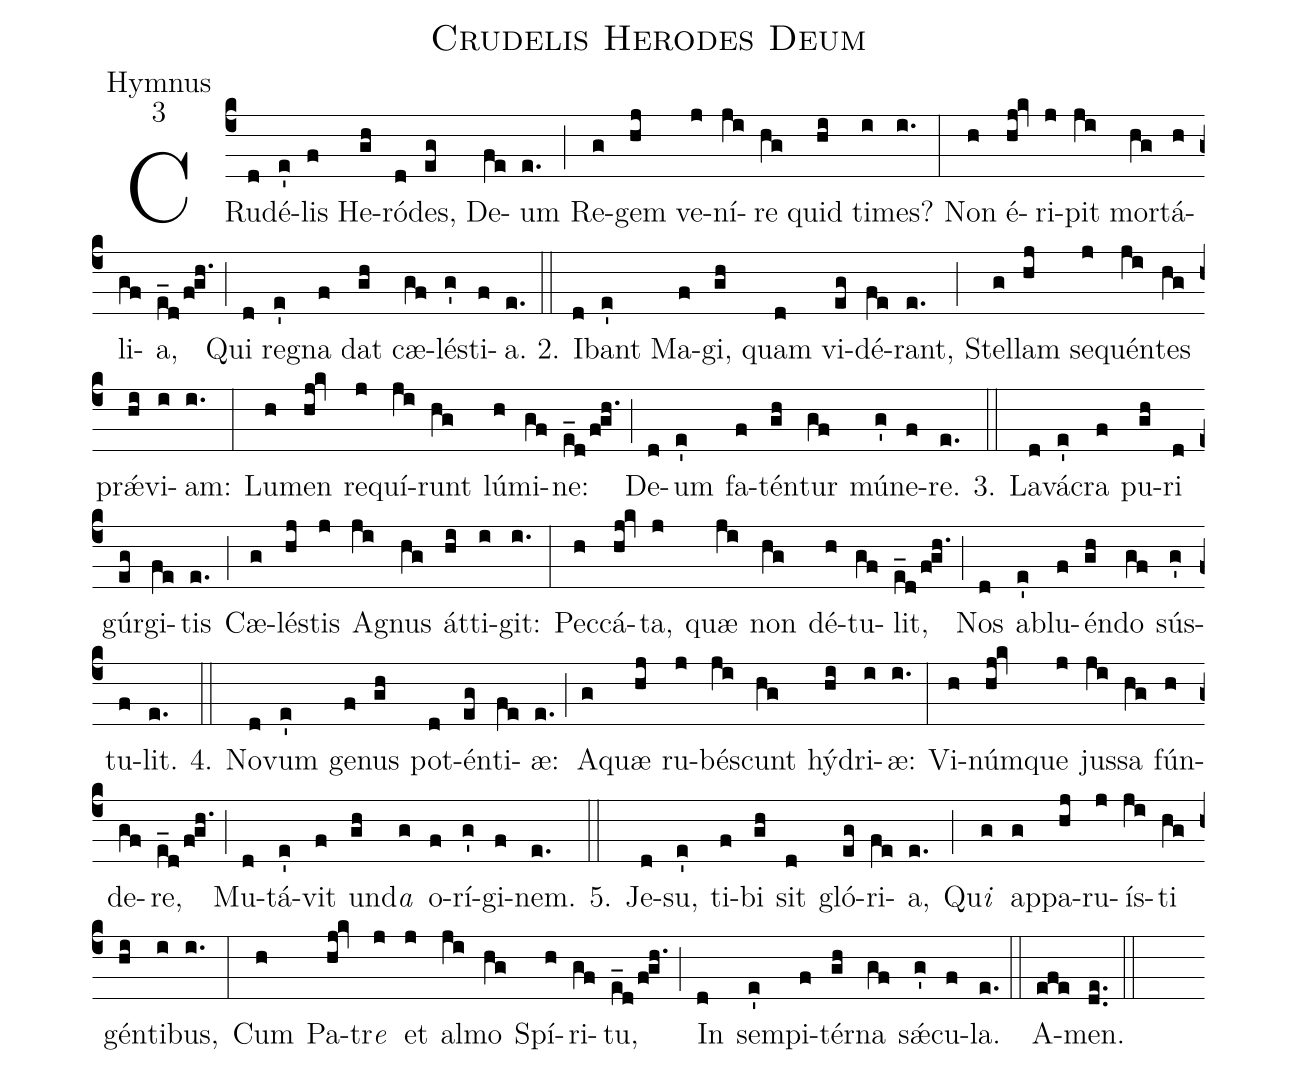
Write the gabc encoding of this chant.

name: Crudelis Herodes Deum;
office-part: Hymnus;
mode: 3;
%%
(c4) CRu(d)dé(e')lis(f) He(gh)ró(d)des,(eg) De(fe)um(e.) (;) Re(g)gem(hj) ve(j)ní(ji)re(hg) quid(hi) ti(i)mes?(i.) (:)
Non(h) é(hj!kv)ri(j)pit(ji) mor(hg)tá(h)li(gf)a,(e_d/f!gh.) (;) Qui(d) re(e')gna(f) dat(gh) cæ(gf)lés(g')ti(f)a.(e.) (::)
2. I(d)bant(e') Ma(f)gi,(gh) quam(d) vi(eg)dé(fe)rant,(e.) (;) Stel(g)lam(hj) se(j)quén(ji)tes(hg) prǽ(hi)vi(i)am:(i.) (:)
Lu(h)men(hj!kv) re(j)quí(ji)runt(hg) lú(h)mi(gf)ne:(e_d/f!gh.) (;) De(d)um(e') fa(f)tén(gh)tur(gf) mú(g')ne(f)re.(e.) (::)
3. La(d)vá(e')cra(f) pu(gh)ri(d) gúr(eg)gi(fe)tis(e.) (;) Cæ(g)lés(hj)tis(j) A(ji)gnus(hg) át(hi)ti(i)git:(i.) (:)
Pec(h)cá(hj!kv)ta,(j) quæ(ji) non(hg) dé(h)tu(gf)lit,(e_d/f!gh.) (;) Nos(d) ab(e')lu(f)én(gh)do(gf) sús(g')tu(f)lit.(e.) (::)
4. No(d)vum(e') ge(f)nus(gh) pot(d)én(eg)ti(fe)æ:(e.) (;) A(g)quæ(hj) ru(j)bés(ji)cunt(hg) hý(hi)dri(i)æ:(i.) (:)
Vi(h)núm(hj!kv)que(j) jus(ji)sa(hg) fún(h)de(gf)re,(e_d/f!gh.) (;) Mu(d)tá(e')vit(f) un(gh)d<i>a</i>(g) o(f)rí(g')gi(f)nem.(e.) (::)
5. Je(d)su,(e') ti(f)bi(gh) sit(d) gló(eg)ri(fe)a,(e.) (;) Qu<i>i</i>(g) ap(g)pa(hj)ru(j)ís(ji)ti(hg) gén(hi)ti(i)bus,(i.) (:)
Cum(h) Pa(hj!kv)tr<i>e</i>(j) et(j) al(ji)mo(hg) Spí(h)ri(gf)tu,(e_d/f!gh.) (;) In(d) sem(e')pi(f)tér(gh)na(gf) sǽ(g')cu(f)la.(e.) (::)
A(efe)men.(de..) (::)
